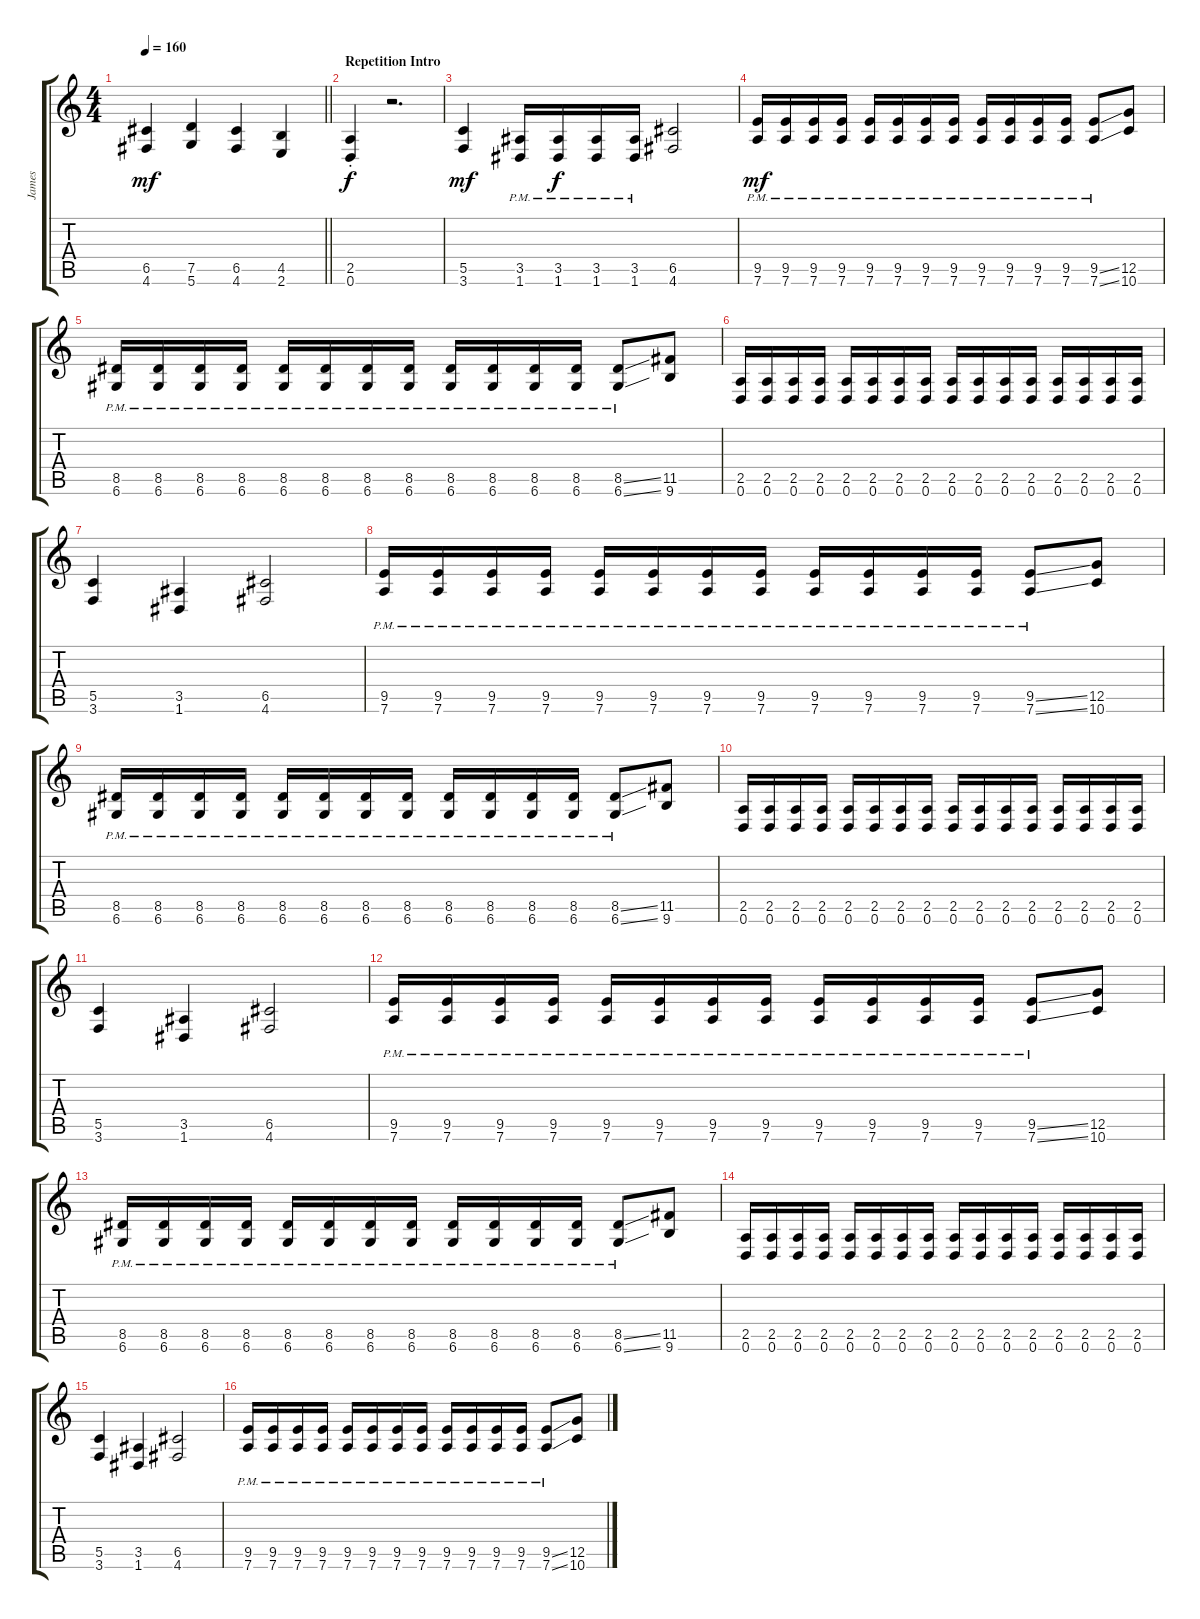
\track ("James" "James") {instrument distortionguitar}
\staff {score tabs}
\tuning (D4 A3 F3 C3 G2 D2) {hide}
\ts (4 4)
\tempo 160
\clef g2
\barLineRight lightlight
\ks c
(6.5 4.6).4{dy mf} (7.5 5.6).4 (6.5 4.6).4 (4.5 2.6).4 |
\section ("" "Repetition Intro")
(2.5{st} 0.6{st}).4{dy f} r.2{d} |
(5.5 3.6).4{dy mf} (3.5{pm} 1.6{pm}).16 (3.5{pm} 1.6{pm}).16{dy f} (3.5{pm} 1.6{pm}).16 (3.5{pm} 1.6{pm}).16 (6.5 4.6).2 |
(9.5{pm} 7.6{pm}).16{dy mf} (9.5{pm} 7.6{pm}).16 (9.5{pm} 7.6{pm}).16 (9.5{pm} 7.6{pm}).16 (9.5{pm} 7.6{pm}).16 (9.5{pm} 7.6{pm}).16 (9.5{pm} 7.6{pm}).16 (9.5{pm} 7.6{pm}).16 (9.5{pm} 7.6{pm}).16 (9.5{pm} 7.6{pm}).16 (9.5{pm} 7.6{pm}).16 (9.5{pm} 7.6{pm}).16 (9.5{ss pm} 7.6{ss pm}).8 (12.5 10.6).8 |
(8.5{pm} 6.6{pm}).16 (8.5{pm} 6.6{pm}).16 (8.5{pm} 6.6{pm}).16 (8.5{pm} 6.6{pm}).16 (8.5{pm} 6.6{pm}).16 (8.5{pm} 6.6{pm}).16 (8.5{pm} 6.6{pm}).16 (8.5{pm} 6.6{pm}).16 (8.5{pm} 6.6{pm}).16 (8.5{pm} 6.6{pm}).16 (8.5{pm} 6.6{pm}).16 (8.5{pm} 6.6{pm}).16 (8.5{ss pm} 6.6{ss pm}).8 (11.5 9.6).8 |
(2.5 0.6).16 (2.5 0.6).16 (2.5 0.6).16 (2.5 0.6).16 (2.5 0.6).16 (2.5 0.6).16 (2.5 0.6).16 (2.5 0.6).16 (2.5 0.6).16 (2.5 0.6).16 (2.5 0.6).16 (2.5 0.6).16 (2.5 0.6).16 (2.5 0.6).16 (2.5 0.6).16 (2.5 0.6).16 |
(5.5 3.6).4 (3.5 1.6).4 (6.5 4.6).2 |
(9.5{pm} 7.6{pm}).16 (9.5{pm} 7.6{pm}).16 (9.5{pm} 7.6{pm}).16 (9.5{pm} 7.6{pm}).16 (9.5{pm} 7.6{pm}).16 (9.5{pm} 7.6{pm}).16 (9.5{pm} 7.6{pm}).16 (9.5{pm} 7.6{pm}).16 (9.5{pm} 7.6{pm}).16 (9.5{pm} 7.6{pm}).16 (9.5{pm} 7.6{pm}).16 (9.5{pm} 7.6{pm}).16 (9.5{ss pm} 7.6{ss pm}).8 (12.5 10.6).8 |
(8.5{pm} 6.6{pm}).16 (8.5{pm} 6.6{pm}).16 (8.5{pm} 6.6{pm}).16 (8.5{pm} 6.6{pm}).16 (8.5{pm} 6.6{pm}).16 (8.5{pm} 6.6{pm}).16 (8.5{pm} 6.6{pm}).16 (8.5{pm} 6.6{pm}).16 (8.5{pm} 6.6{pm}).16 (8.5{pm} 6.6{pm}).16 (8.5{pm} 6.6{pm}).16 (8.5{pm} 6.6{pm}).16 (8.5{ss pm} 6.6{ss pm}).8 (11.5 9.6).8 |
(2.5 0.6).16 (2.5 0.6).16 (2.5 0.6).16 (2.5 0.6).16 (2.5 0.6).16 (2.5 0.6).16 (2.5 0.6).16 (2.5 0.6).16 (2.5 0.6).16 (2.5 0.6).16 (2.5 0.6).16 (2.5 0.6).16 (2.5 0.6).16 (2.5 0.6).16 (2.5 0.6).16 (2.5 0.6).16 |
(5.5 3.6).4 (3.5 1.6).4 (6.5 4.6).2 |
(9.5{pm} 7.6{pm}).16 (9.5{pm} 7.6{pm}).16 (9.5{pm} 7.6{pm}).16 (9.5{pm} 7.6{pm}).16 (9.5{pm} 7.6{pm}).16 (9.5{pm} 7.6{pm}).16 (9.5{pm} 7.6{pm}).16 (9.5{pm} 7.6{pm}).16 (9.5{pm} 7.6{pm}).16 (9.5{pm} 7.6{pm}).16 (9.5{pm} 7.6{pm}).16 (9.5{pm} 7.6{pm}).16 (9.5{ss pm} 7.6{ss pm}).8 (12.5 10.6).8 |
(8.5{pm} 6.6{pm}).16 (8.5{pm} 6.6{pm}).16 (8.5{pm} 6.6{pm}).16 (8.5{pm} 6.6{pm}).16 (8.5{pm} 6.6{pm}).16 (8.5{pm} 6.6{pm}).16 (8.5{pm} 6.6{pm}).16 (8.5{pm} 6.6{pm}).16 (8.5{pm} 6.6{pm}).16 (8.5{pm} 6.6{pm}).16 (8.5{pm} 6.6{pm}).16 (8.5{pm} 6.6{pm}).16 (8.5{ss pm} 6.6{ss pm}).8 (11.5 9.6).8 |
(2.5 0.6).16 (2.5 0.6).16 (2.5 0.6).16 (2.5 0.6).16 (2.5 0.6).16 (2.5 0.6).16 (2.5 0.6).16 (2.5 0.6).16 (2.5 0.6).16 (2.5 0.6).16 (2.5 0.6).16 (2.5 0.6).16 (2.5 0.6).16 (2.5 0.6).16 (2.5 0.6).16 (2.5 0.6).16 |
(5.5 3.6).4 (3.5 1.6).4 (6.5 4.6).2 |
(9.5{pm} 7.6{pm}).16 (9.5{pm} 7.6{pm}).16 (9.5{pm} 7.6{pm}).16 (9.5{pm} 7.6{pm}).16 (9.5{pm} 7.6{pm}).16 (9.5{pm} 7.6{pm}).16 (9.5{pm} 7.6{pm}).16 (9.5{pm} 7.6{pm}).16 (9.5{pm} 7.6{pm}).16 (9.5{pm} 7.6{pm}).16 (9.5{pm} 7.6{pm}).16 (9.5{pm} 7.6{pm}).16 (9.5{ss pm} 7.6{ss pm}).8 (12.5 10.6).8
